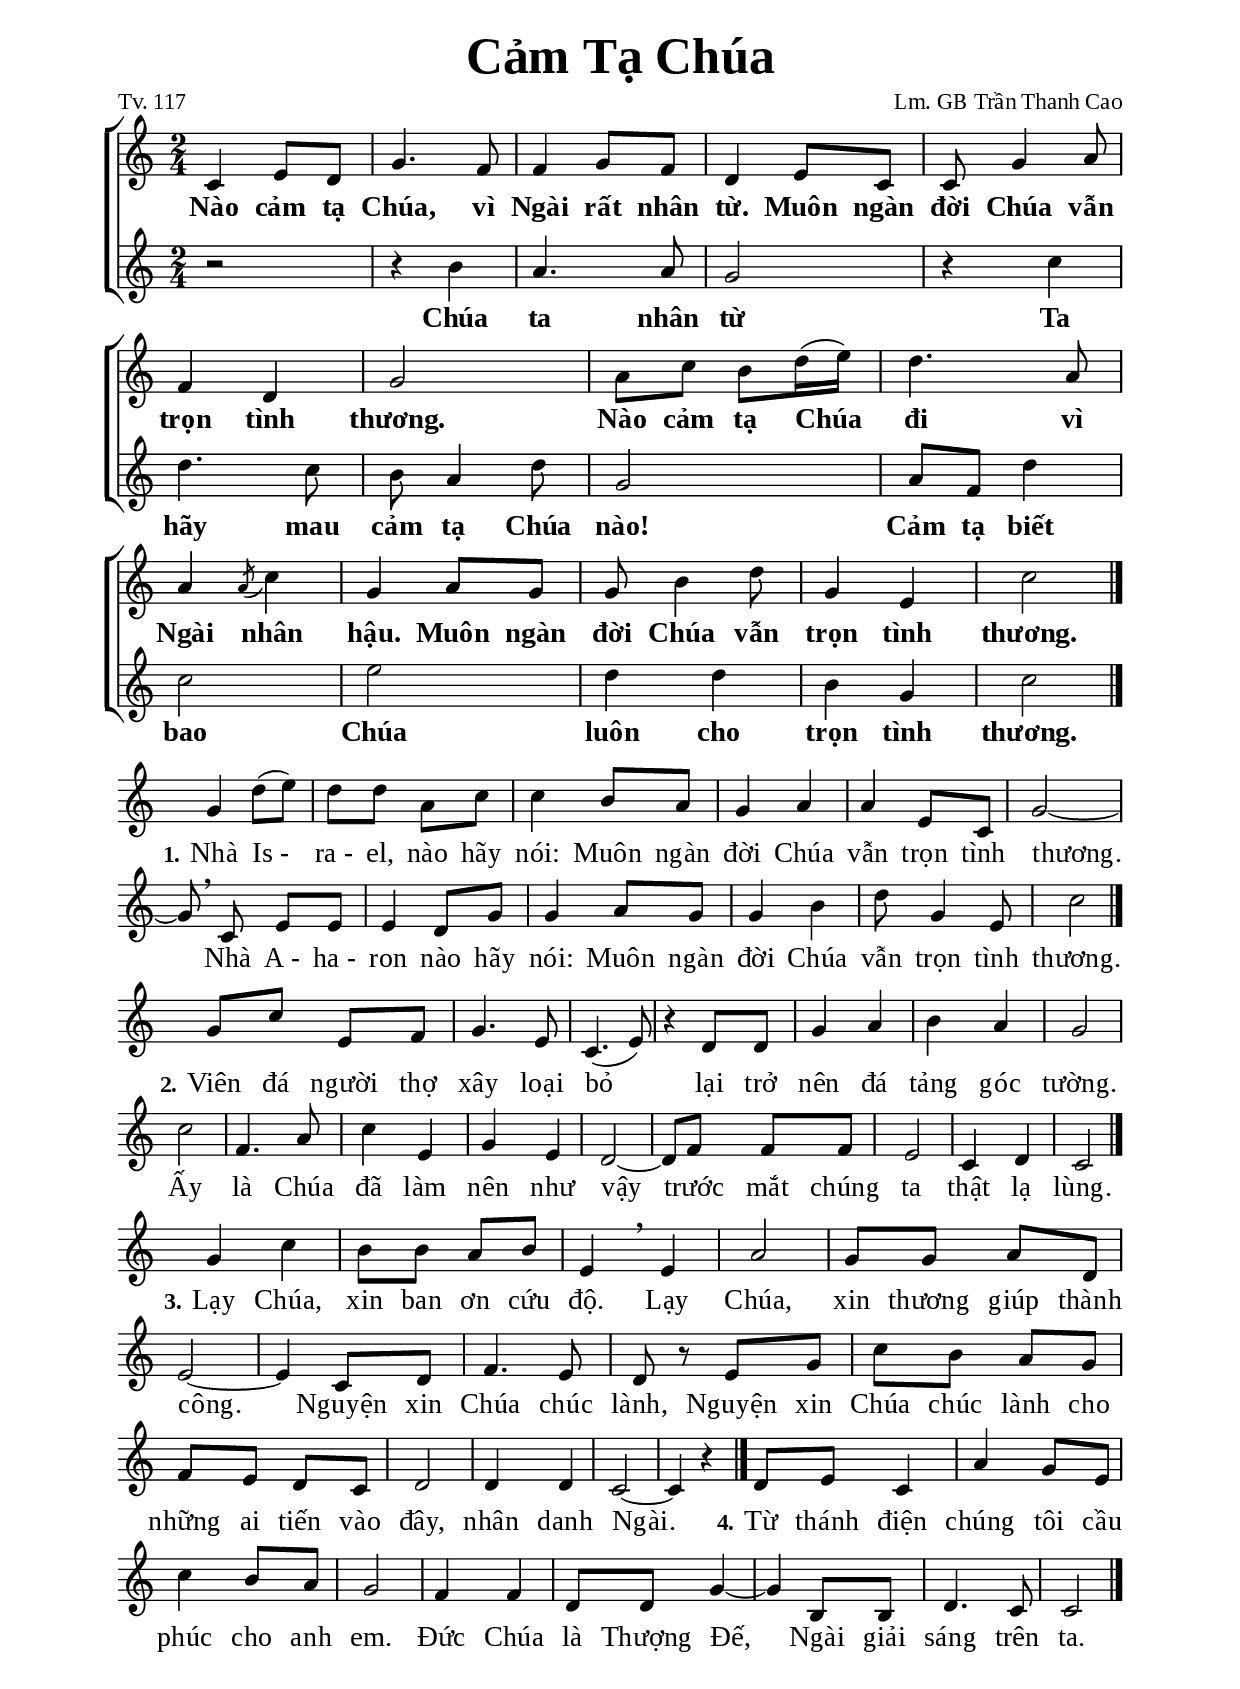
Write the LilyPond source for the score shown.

% Cài đặt chung
\version "2.22.1"
\include "english.ly"

\header {
  title = \markup { \fontsize #3 "Cảm Tạ Chúa" }
  poet = "Tv. 117"
  composer = "Lm. GB Trần Thanh Cao"
  %arranger = " "
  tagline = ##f
}

% Nhạc điệp khúc
nhacDiepKhucSop = \relative c' {
  c4 e8 d |
  g4. f8 |
  f4 g8 f |
  d4 e8 c |
  c g'4 a8 |
  f4 d |
  g2 |
  a8 c b d16 (e) |
  d4. a8 |
  a4 \acciaccatura a8 c4 |
  g a8 g |
  g b4 d8 |
  g,4 e |
  c'2 \bar "|."
}

nhacDiepKhucBas = \relative c'' {
  r2 |
  r4 b |
  a4. a8 |
  g2 |
  r4 c |
  d4. c8 |
  b a4 d8 |
  g,2 |
  a8 f d'4 |
  c2 |
  e |
  d4 d |
  b g |
  c2 \bar "|."
}

% Nhạc phiên khúc
nhacPhienKhucMot = \relative c'' {
  g4 d'8 (e) |
  d d a c |
  c4 b8 a |
  g4 a |
  a e8 c |
  g'2 ~ |
  g8 \breathe c, e e |
  e4 d8 g |
  g4 a8 g |
  g4 b |
  d8 g,4 e8 |
  c'2 \bar "|."
}

nhacPhienKhucHai = \relative c'' {
  g8 c e, f |
  g4. e8 |
  c4. (e8) |
  r4 d8 d |
  g4 a |
  b a |
  g2 |
  c |
  f,4. a8 |
  c4 e, |
  g e |
  d2 ~ |
  d8 f f f |
  e2 |
  c4 d |
  c2 \bar "|."
}

nhacPhienKhucBa = \relative c'' {
  g4 c |
  b8 b a b |
  e,4 \breathe e |
  a2 |
  g8 g a d, |
  e2 ~ |
  e4 c8 d |
  f4. e8 |
  d r e g |
  c b a g |
  f e d c |
  d2 |
  d4 d |
  c2 ~ |
  c4 r \bar "|."
  
  %4
  d8 e c4 |
  a' g8 e |
  c'4 b8 a |
  g2 |
  f4 f |
  d8 d g4 ~ |
  g b,8 b |
  d4. c8 |
  c2 \bar "|."
}

% Lời điệp khúc
loiDiepKhucSop = \lyricmode {
  Nào cảm tạ Chúa, vì Ngài rất nhân từ.
  Muôn ngàn đời Chúa vẫn trọn tình thương.
  Nào cảm tạ Chúa đi vì Ngài nhân hậu.
  Muôn ngàn đời Chúa vẫn trọn tình thương.
}

loiDiepKhucBas = \lyricmode {
  Chúa ta nhân từ
  Ta hãy mau cảm tạ Chúa nào!
  Cảm tạ biết bao
  Chúa luôn cho trọn tình thương.
}

% Lời phiên khúc
loiPhienKhucMot = \lyricmode {
  \set stanza = #"1."
  Nhà "Is -" "ra -" el, nào hãy nói:
  Muôn ngàn đời Chúa vẫn trọn tình thương.
  Nhà "A -" "ha -" ron nào hãy nói:
  Muôn ngàn đời Chúa vẫn trọn tình thương.
}

loiPhienKhucHai = \lyricmode {
  \set stanza = #"2."
  Viên đá người thợ xây loại bỏ
  lại trở nên đá tảng góc tường.
  Ấy là Chúa đã làm nên như vậy
  trước mắt chúng ta thật lạ lùng.
}

loiPhienKhucBa = \lyricmode {
  \set stanza = #"3."
  Lạy Chúa, xin ban ơn cứu độ.
  Lạy Chúa, xin thương giúp thành công.
  Nguyện xin Chúa chúc lành,
  Nguyện xin Chúa chúc lành cho những ai tiến vào đây,
  nhân danh Ngài.
  
  \set stanza = #"4."
  Từ thánh điện chúng tôi cầu phúc cho anh em.
  Đức Chúa là Thượng Đế,
  Ngài giải sáng trên ta.
}

% Dàn trang
\paper {
  #(set-paper-size "a4")
  top-margin = 10\mm
  bottom-margin = 10\mm
  left-margin = 20\mm
  right-margin = 20\mm
  indent = #0
  #(define fonts
    (make-pango-font-tree
      "Liberation Serif"
      "Liberation Serif"
      "Liberation Serif"
      (/ 20 20)))
  page-count = #1
  %system-system-spacing = #'((basic-distance . 12))
  %score-system-spacing = #'((basic-distance . 12))
}

% Thiết lập tông và nhịp
TongNhip = { \key c \major \time 2/4 }

\score {
  \new ChoirStaff <<
    \new Staff \with {
        \consists "Merge_rests_engraver"
        %\magnifyStaff #(magstep +1)
      }
      <<
      \new Voice = beSop {
        \TongNhip \nhacDiepKhucSop
      }
      \new Lyrics \lyricsto beSop \loiDiepKhucSop
    >>
    \new Staff \with {
        \consists "Merge_rests_engraver"
        %\magnifyStaff #(magstep +1)
      }
      <<
      \new Voice = beBas {
        \TongNhip \nhacDiepKhucBas
      }
      \new Lyrics \lyricsto beBas \loiDiepKhucBas
    >>
  >>
  \layout {
    \override Lyrics.LyricText.font-series = #'bold
    \override Lyrics.LyricText.font-size = #+2
    \override Lyrics.LyricSpace.minimum-distance = #1.5
    \override Score.BarNumber.break-visibility = ##(#f #f #f)
    \override Score.SpacingSpanner.uniform-stretching = ##t
  }
}

\score {
  \new ChoirStaff <<
    \new Staff = phienKhuc \with {
        %\magnifyStaff #(magstep +1)
      }
      <<
      \new Voice = beSop {
        \TongNhip \nhacPhienKhucMot
      }
    >>
    \new Lyrics \lyricsto beSop \loiPhienKhucMot
  >>
  \layout {
    \override Staff.TimeSignature.transparent = ##t
    \override Lyrics.LyricText.font-size = #+2
    \override Lyrics.LyricSpace.minimum-distance = #1.2
    \override Score.BarNumber.break-visibility = ##(#f #f #f)
    \override Score.SpacingSpanner.uniform-stretching = ##t
  } 
}

\score {
  \new ChoirStaff <<
    \new Staff = phienKhuc \with {
        %\magnifyStaff #(magstep +1)
      }
      <<
      \new Voice = beSop {
        \TongNhip \nhacPhienKhucHai
      }
    >>
    \new Lyrics \lyricsto beSop \loiPhienKhucHai
  >>
  \layout {
    \override Staff.TimeSignature.transparent = ##t
    \override Lyrics.LyricText.font-size = #+2
    \override Lyrics.LyricSpace.minimum-distance = #2
    \override Score.BarNumber.break-visibility = ##(#f #f #f)
    \override Score.SpacingSpanner.uniform-stretching = ##t
  } 
}

\score {
  \new ChoirStaff <<
    \new Staff = phienKhuc \with {
        %\magnifyStaff #(magstep +1)
      }
      <<
      \new Voice = beSop {
        \TongNhip \nhacPhienKhucBa
      }
    >>
    \new Lyrics \lyricsto beSop \loiPhienKhucBa
  >>
  \layout {
    \override Staff.TimeSignature.transparent = ##t
    \override Lyrics.LyricText.font-size = #+2
    \override Lyrics.LyricSpace.minimum-distance = #1.7
    \override Score.BarNumber.break-visibility = ##(#f #f #f)
    \override Score.SpacingSpanner.uniform-stretching = ##t
  } 
}
